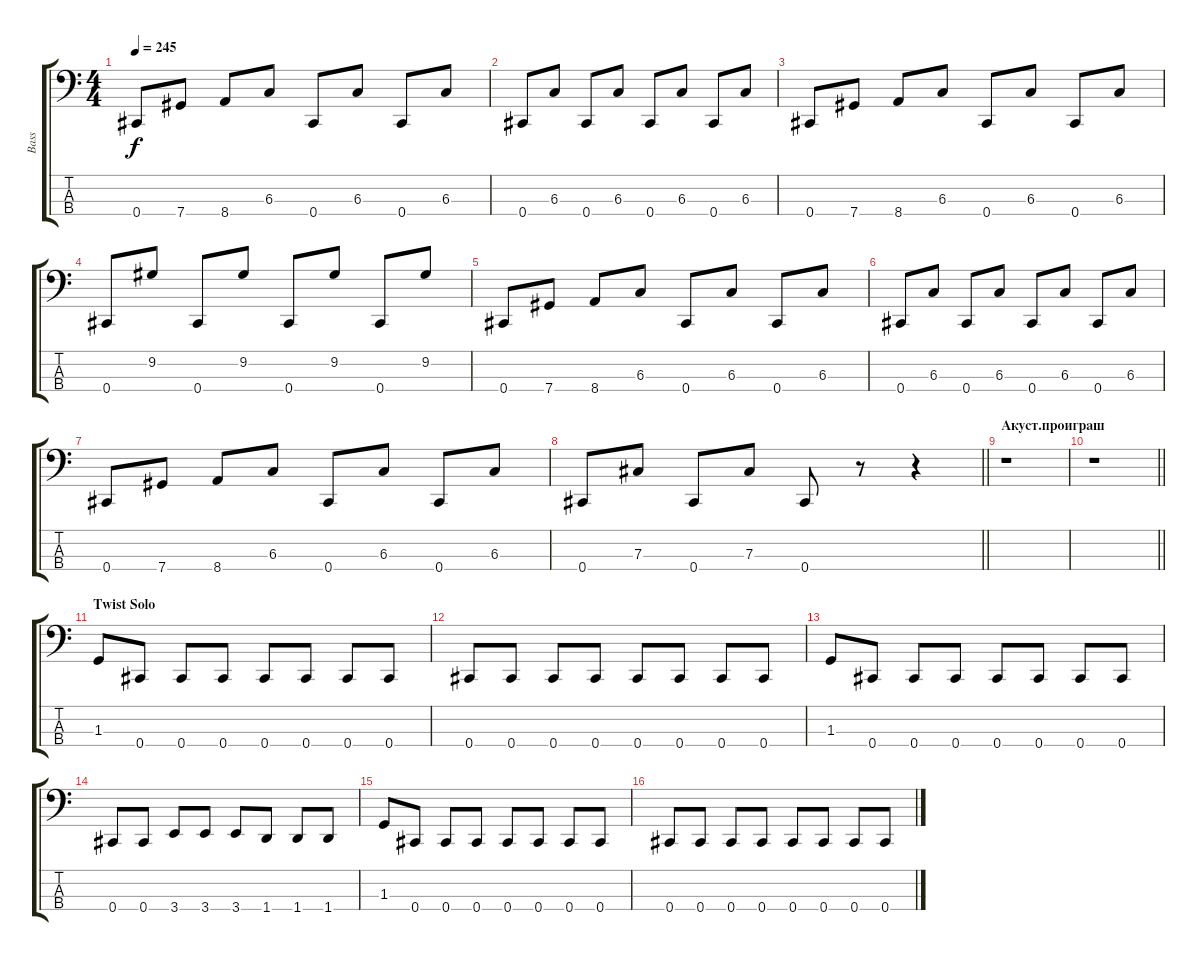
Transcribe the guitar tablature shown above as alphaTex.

\track ("Bass" "Bass") {instrument electricbassfinger}
\staff {score tabs}
\tuning (E2 B1 Gb1 Db1) {hide}
\ts (4 4)
\tempo 245
\clef f4
\ks c
0.4.8{dy f} 7.4.8 8.4.8 6.3.8 0.4.8 6.3.8 0.4.8 6.3.8 |
0.4.8 6.3.8 0.4.8 6.3.8 0.4.8 6.3.8 0.4.8 6.3.8 |
0.4.8 7.4.8 8.4.8 6.3.8 0.4.8 6.3.8 0.4.8 6.3.8 |
0.4.8 9.2.8 0.4.8 9.2.8 0.4.8 9.2.8 0.4.8 9.2.8 |
0.4.8 7.4.8 8.4.8 6.3.8 0.4.8 6.3.8 0.4.8 6.3.8 |
0.4.8 6.3.8 0.4.8 6.3.8 0.4.8 6.3.8 0.4.8 6.3.8 |
0.4.8 7.4.8 8.4.8 6.3.8 0.4.8 6.3.8 0.4.8 6.3.8 |
\barLineRight lightlight
0.4.8 7.3.8 0.4.8 7.3.8 0.4.8 r.8 r.4 |
\section ("" "Акуст.проиграш")
r.1 |
\barLineRight lightlight
r.1 |
\section ("" "Twist Solo")
1.3.8 0.4.8 0.4.8 0.4.8 0.4.8 0.4.8 0.4.8 0.4.8 |
0.4.8 0.4.8 0.4.8 0.4.8 0.4.8 0.4.8 0.4.8 0.4.8 |
1.3.8 0.4.8 0.4.8 0.4.8 0.4.8 0.4.8 0.4.8 0.4.8 |
0.4.8 0.4.8 3.4.8 3.4.8 3.4.8 1.4.8 1.4.8 1.4.8 |
1.3.8 0.4.8 0.4.8 0.4.8 0.4.8 0.4.8 0.4.8 0.4.8 |
0.4.8 0.4.8 0.4.8 0.4.8 0.4.8 0.4.8 0.4.8 0.4.8
